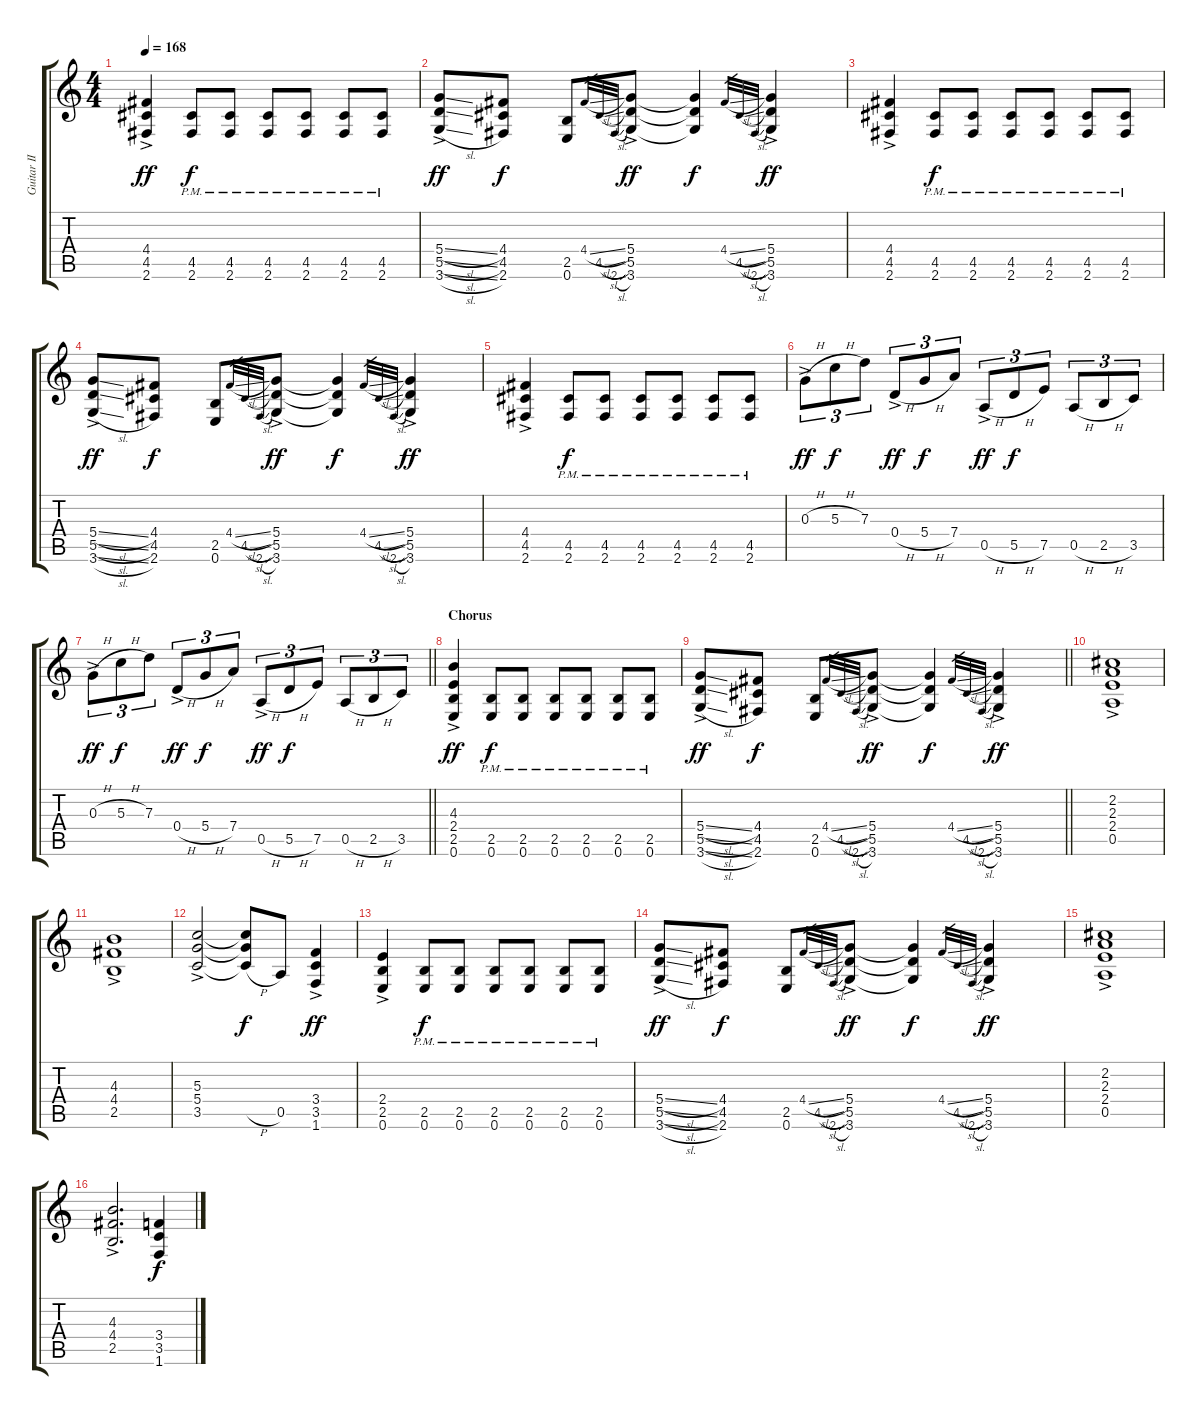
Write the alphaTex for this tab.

\track ("Guitar II" "Guitar II") {instrument acousticguitarsteel}
\staff {score tabs}
\tuning (E4 B3 G3 D3 A2 E2) {hide}
\ts (4 4)
\tempo 168
\clef g2
\ks c
(4.4{ac} 4.5{ac} 2.6{ac}).4{dy ff} (4.5{pm} 2.6{pm}).8{dy f} (4.5{pm} 2.6{pm}).8 (4.5{pm} 2.6{pm}).8 (4.5{pm} 2.6{pm}).8 (4.5{pm} 2.6{pm}).8 (4.5{pm} 2.6{pm}).8 |
(5.4{sl ac} 5.5{sl ac} 3.6{sl ac}).8{dy ff} (4.4 4.5 2.6).8{dy f} (2.5 0.6).8 4.4{sl}.32{gr} 4.5{sl}.32{gr} 2.6{sl}.32{gr} (5.4{ac} 5.5{ac} 3.6{ac}).8{dy ff} (5.4{t} 5.5{t} 3.6{t}).4{dy f} 4.4{sl}.32{gr} 4.5{sl}.32{gr} 2.6{sl}.32{gr} (5.4{ac} 5.5{ac} 3.6{ac}).4{dy ff} |
(4.4{ac} 4.5{ac} 2.6{ac}).4 (4.5{pm} 2.6{pm}).8{dy f} (4.5{pm} 2.6{pm}).8 (4.5{pm} 2.6{pm}).8 (4.5{pm} 2.6{pm}).8 (4.5{pm} 2.6{pm}).8 (4.5{pm} 2.6{pm}).8 |
(5.4{sl ac} 5.5{sl ac} 3.6{sl ac}).8{dy ff} (4.4 4.5 2.6).8{dy f} (2.5 0.6).8 4.4{sl}.32{gr} 4.5{sl}.32{gr} 2.6{sl}.32{gr} (5.4{ac} 5.5{ac} 3.6{ac}).8{dy ff} (5.4{t} 5.5{t} 3.6{t}).4{dy f} 4.4{sl}.32{gr} 4.5{sl}.32{gr} 2.6{sl}.32{gr} (5.4{ac} 5.5{ac} 3.6{ac}).4{dy ff} |
(4.4{ac} 4.5{ac} 2.6{ac}).4 (4.5{pm} 2.6{pm}).8{dy f} (4.5{pm} 2.6{pm}).8 (4.5{pm} 2.6{pm}).8 (4.5{pm} 2.6{pm}).8 (4.5{pm} 2.6{pm}).8 (4.5{pm} 2.6{pm}).8 |
0.3{h ac}.8{tu (3 2) dy ff} 5.3{h}.8{tu (3 2) dy f} 7.3.8{tu (3 2)} 0.4{h ac}.8{tu (3 2) dy ff} 5.4{h}.8{tu (3 2) dy f} 7.4.8{tu (3 2)} 0.5{h ac}.8{tu (3 2) dy ff} 5.5{h}.8{tu (3 2) dy f} 7.5.8{tu (3 2)} 0.5{h}.8{tu (3 2)} 2.5{h}.8{tu (3 2)} 3.5.8{tu (3 2)} |
\barLineRight lightlight
0.3{h ac}.8{tu (3 2) dy ff} 5.3{h}.8{tu (3 2) dy f} 7.3.8{tu (3 2)} 0.4{h ac}.8{tu (3 2) dy ff} 5.4{h}.8{tu (3 2) dy f} 7.4.8{tu (3 2)} 0.5{h ac}.8{tu (3 2) dy ff} 5.5{h}.8{tu (3 2) dy f} 7.5.8{tu (3 2)} 0.5{h}.8{tu (3 2)} 2.5{h}.8{tu (3 2)} 3.5.8{tu (3 2)} |
\section ("" "Chorus")
(4.3{ac} 2.4{ac} 2.5{ac} 0.6{ac}).4{dy ff} (2.5{pm} 0.6{pm}).8{dy f} (2.5{pm} 0.6{pm}).8 (2.5{pm} 0.6{pm}).8 (2.5{pm} 0.6{pm}).8 (2.5{pm} 0.6{pm}).8 (2.5{pm} 0.6{pm}).8 |
\barLineRight lightlight
(5.4{sl ac} 5.5{sl ac} 3.6{sl ac}).8{dy ff} (4.4 4.5 2.6).8{dy f} (2.5 0.6).8 4.4{sl}.32{gr} 4.5{sl}.32{gr} 2.6{sl}.32{gr} (5.4{ac} 5.5{ac} 3.6{ac}).8{dy ff} (5.4{t} 5.5{t} 3.6{t}).4{dy f} 4.4{sl}.32{gr} 4.5{sl}.32{gr} 2.6{sl}.32{gr} (5.4{ac} 5.5{ac} 3.6{ac}).4{dy ff} |
(2.2{ac} 2.3{ac} 2.4{ac} 0.5{ac}).1 |
(4.3{ac} 4.4{ac} 2.5{ac}).1 |
(5.3{ac} 5.4{ac} 3.5{ac}).2 (5.3{t} 5.4{t} 3.5{h t}).8{dy f} 0.5.8 (3.4{ac} 3.5{ac} 1.6{ac}).4{dy ff} |
(2.4{ac} 2.5{ac} 0.6{ac}).4 (2.5{pm} 0.6{pm}).8{dy f} (2.5{pm} 0.6{pm}).8 (2.5{pm} 0.6{pm}).8 (2.5{pm} 0.6{pm}).8 (2.5{pm} 0.6{pm}).8 (2.5{pm} 0.6{pm}).8 |
(5.4{sl ac} 5.5{sl ac} 3.6{sl ac}).8{dy ff} (4.4 4.5 2.6).8{dy f} (2.5 0.6).8 4.4{sl}.32{gr} 4.5{sl}.32{gr} 2.6{sl}.32{gr} (5.4{ac} 5.5{ac} 3.6{ac}).8{dy ff} (5.4{t} 5.5{t} 3.6{t}).4{dy f} 4.4{sl}.32{gr} 4.5{sl}.32{gr} 2.6{sl}.32{gr} (5.4{ac} 5.5{ac} 3.6{ac}).4{dy ff} |
(2.2{ac} 2.3{ac} 2.4{ac} 0.5{ac}).1 |
(4.3{ac} 4.4{ac} 2.5{ac}).2{d} (3.4 3.5 1.6).4{dy f}
